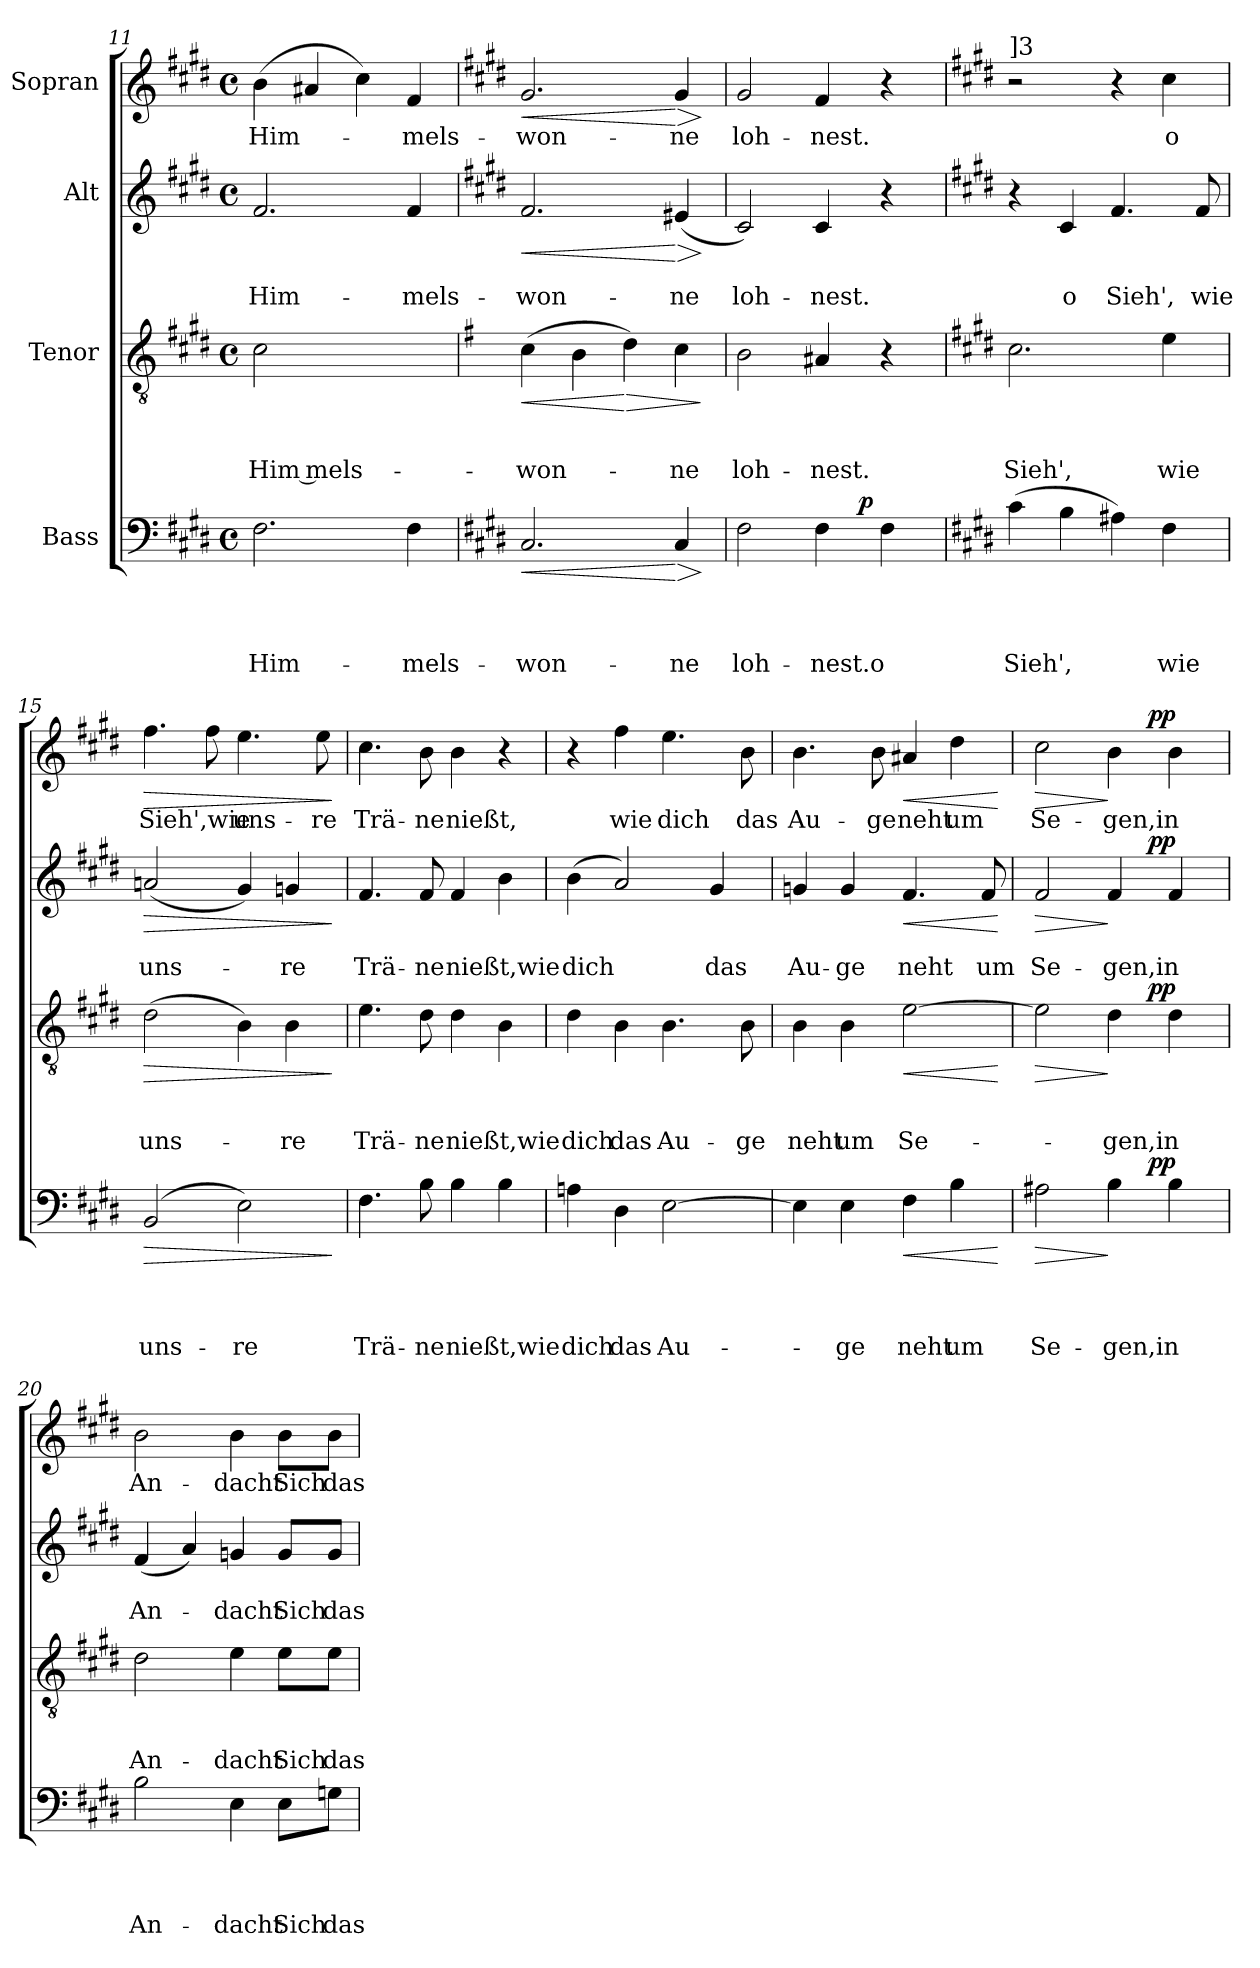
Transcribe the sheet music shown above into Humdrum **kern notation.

**kern	**text	**text	**text	**text	**dynam	**kern	**text	**text	**text	**dynam	**kern	**text	**text	**dynam	**kern	**text	**dynam
*part4	*part4	*part4	*part4	*part4	*part4	*part3	*part3	*part3	*part3	*part3	*part2	*part2	*part2	*part2	*part1	*part1	*part1
*staff4	*staff4	*staff4	*staff4	*staff4	*staff4	*staff3	*staff3	*staff3	*staff3	*staff3	*staff2	*staff2	*staff2	*staff2	*staff1	*staff1	*staff1
*I"Bass	*	*	*	*	*	*I"Tenor	*	*	*	*	*I"Alt	*	*	*	*I"Sopran	*	*
*clefF4	*	*	*	*	*	*clefGv2	*	*	*	*	*clefG2	*	*	*	*clefG2	*	*
*k[f#c#g#d#]	*	*	*	*	*	*k[f#c#g#d#]	*	*	*	*	*k[f#c#g#d#]	*	*	*	*k[f#c#g#d#]	*	*
*E:	*	*	*	*	*	*E:	*	*	*	*	*E:	*	*	*	*E:	*	*
*M4/4	*	*	*	*	*	*M4/4	*	*	*	*	*M4/4	*	*	*	*M4/4	*	*
*met(c)	*	*	*	*	*	*met(c)	*	*	*	*	*met(c)	*	*	*	*met(c)	*	*
=11	=11	=11	=11	=11	=11	=11	=11	=11	=11	=11	=11	=11	=11	=11	=11	=11	=11
!	!	!	!	!LO:LY:b	!	!	!	!	!LO:LY:b	!	!	!	!LO:LY:b	!	!	!LO:LY:b	!
2.F#\	.	.	.	Him-	.	2c#\	.	.	Him mels-	.	2.f#/	.	Him-	.	(>4b\	Him-	.
.	.	.	.	.	.	.	.	.	.	.	.	.	.	.	4a#X/	.	.
.	.	.	.	.	.	2ryy	.	.	.	.	.	.	.	.	4cc#\)	.	.
!	!	!	!	!LO:LY:b	!	!	!	!	!	!	!	!	!LO:LY:b	!	!	!LO:LY:b	!
4F#\	.	.	.	-mels-	.	.	.	.	.	.	4f#/	.	-mels-	.	4f#/	-mels-	.
=12	=12	=12	=12	=12	=12	=12	=12	=12	=12	=12	=12	=12	=12	=12	=12	=12	=12
*	*	*	*	*	*	*k[f#]	*	*	*	*	*	*	*	*	*	*	*
*	*	*	*	*	*	*G:	*	*	*	*	*	*	*	*	*	*	*
!	!	!	!	!LO:LY:b	!LO:HP:b	!	!	!	!LO:LY:b	!LO:HP:b	!	!	!LO:LY:b	!LO:HP:b	!	!LO:LY:b	!LO:HP:b
2.C#/	.	.	.	-won-	<	(>4c\	.	.	-won-	<	2.f#/	.	-won-	<	2.g#/	-won-	<
.	.	.	.	.	.	4B\	.	.	.	.	.	.	.	.	.	.	.
!	!	!	!	!	!	!	!	!	!	!LO:HP:n=1:b	!	!	!	!	!	!	!
.	.	.	.	.	.	4d\)	.	.	.	[ >	.	.	.	.	.	.	.
!	!	!	!	!LO:LY:b	!LO:HP:n=1:b	!	!	!	!LO:LY:b	!	!	!	!LO:LY:b	!LO:HP:n=1:b	!	!LO:LY:b	!LO:HP:n=1:b
4C#/	.	.	.	-ne	[ >	4c\	.	.	-ne	.	(<4e#X/	.	-ne	[ >	4g#/	-ne	[ >
.	.	.	.	.	]	.	.	.	.	]	.	.	.	]	.	.	]
=13	=13	=13	=13	=13	=13	=13	=13	=13	=13	=13	=13	=13	=13	=13	=13	=13	=13
!	!	!	!	!LO:LY:b	!	!	!	!	!LO:LY:b	!	!	!	!LO:LY:b	!	!	!LO:LY:b	!
*^	*	*	*	*	*	*	*	*	*	*	*	*	*	*	*	*	*
2F#\	2ryy	.	.	.	loh-	.	2B\	.	.	loh-	.	2c#/)	.	loh-	.	2g#/	loh-	.
!	!	!	!	!	!LO:LY:b	!	!	!	!	!LO:LY:b	!	!	!	!LO:LY:b	!	!	!LO:LY:b	!
4F#\	8.ryy	.	.	.	-nest.o	.	4A#X/	.	.	-nest.	.	4c#/	.	-nest.	.	4f#/	-nest.	.
!	!	!	!	!	!	!LO:DY:a	!	!	!	!	!	!	!	!	!	!	!	!
.	4ryy	.	.	.	.	p	.	.	.	.	.	.	.	.	.	.	.	.
4F#\	.	.	.	.	.	.	4r	.	.	.	.	4r	.	.	.	4r	.	.
.	16ryy	.	.	.	.	.	.	.	.	.	.	.	.	.	.	.	.	.
*v	*v	*	*	*	*	*	*	*	*	*	*	*	*	*	*	*	*	*
!!LO:LB:g=z
=14	=14	=14	=14	=14	=14	=14	=14	=14	=14	=14	=14	=14	=14	=14	=14	=14	=14
*	*	*	*	*	*	*k[f#c#g#d#]	*	*	*	*	*	*	*	*	*	*	*
*	*	*	*	*	*	*E:	*	*	*	*	*	*	*	*	*	*	*
*^	*	*	*	*	*	*	*	*	*	*	*	*	*	*	*	*	*
!	!	!	!	!	!	!	!	!	!	!	!	!	!	!	!	!LO:TX:a:t=]3	!	!
!	!	!	!	!	!LO:LY:b	!	!	!	!	!LO:LY:b	!	!	!	!	!	!	!	!
*v	*v	*	*	*	*	*	*	*	*	*	*	*	*	*	*	*	*	*
(>4c#\	.	.	.	Sieh',	.	2.c#\	.	.	Sieh',	.	4r	.	.	.	2r	.	.
!	!	!	!	!	!	!	!	!	!	!	!	!	!LO:LY:b	!	!	!	!
4B\	.	.	.	.	.	.	.	.	.	.	4c#/	.	o	.	.	.	.
!	!	!	!	!	!	!	!	!	!	!	!	!	!LO:LY:b	!	!	!	!
4A#X\)	.	.	.	.	.	.	.	.	.	.	4.f#/	.	Sieh',	.	4r	.	.
!	!	!	!	!LO:LY:b	!	!	!	!	!LO:LY:b	!	!	!	!	!	!	!LO:LY:b	!
4F#\	.	.	.	wie	.	4e\	.	.	wie	.	.	.	.	.	4cc#\	o	.
!	!	!	!	!	!	!	!	!	!	!	!	!	!LO:LY:b	!	!	!	!
.	.	.	.	.	.	.	.	.	.	.	8f#/	.	wie	.	.	.	.
=15	=15	=15	=15	=15	=15	=15	=15	=15	=15	=15	=15	=15	=15	=15	=15	=15	=15
!	!	!	!	!LO:LY:b	!LO:HP:b	!	!	!	!LO:LY:b	!LO:HP:b	!	!	!LO:LY:b	!LO:HP:b	!	!LO:LY:b	!LO:HP:b
(2BB/	.	.	.	uns-	>	(>2d#\	.	.	uns-	>	(<2an/	.	uns-	>	4.ff#\	Sieh',wie	>
.	.	.	.	.	.	.	.	.	.	.	.	.	.	.	8ff#\	.	.
!	!	!	!	!LO:LY:b	!	!	!	!	!	!	!	!	!	!	!	!LO:LY:b	!
2E\)	.	.	.	-re	.	4B\)	.	.	.	.	4g#/)	.	.	.	4.ee\	uns-	.
!	!	!	!	!	!	!	!	!	!LO:LY:b	!	!	!	!LO:LY:b	!	!	!	!
.	.	.	.	.	.	4B\	.	.	-re	.	4gn/	.	-re	.	.	.	.
!	!	!	!	!	!	!	!	!	!	!	!	!	!	!	!	!LO:LY:b	!
.	.	.	.	.	.	.	.	.	.	.	.	.	.	.	8ee\	-re	.
.	.	.	.	.	]	.	.	.	.	]	.	.	.	]	.	.	]
=16	=16	=16	=16	=16	=16	=16	=16	=16	=16	=16	=16	=16	=16	=16	=16	=16	=16
!	!	!	!	!LO:LY:b	!	!	!	!	!LO:LY:b	!	!	!	!LO:LY:b	!	!	!LO:LY:b	!
4.F#\	.	.	.	Trä-	.	4.e\	.	.	Trä-	.	4.f#/	.	Trä-	.	4.cc#\	Trä-	.
!	!	!	!	!LO:LY:b	!	!	!	!	!LO:LY:b	!	!	!	!LO:LY:b	!	!	!LO:LY:b	!
8B\	.	.	.	-ne	.	8d#\	.	.	-ne	.	8f#/	.	-ne	.	8b\	-ne	.
!	!	!	!	!LO:LY:b	!	!	!	!	!LO:LY:b	!	!	!	!LO:LY:b	!	!	!LO:LY:b	!
4B\	.	.	.	nießt,wie	.	4d#\	.	.	nießt,wie	.	4f#/	.	nießt,wie	.	4b\	nießt,	.
4B\	.	.	.	.	.	4B\	.	.	.	.	4b\	.	.	.	4r	.	.
=17	=17	=17	=17	=17	=17	=17	=17	=17	=17	=17	=17	=17	=17	=17	=17	=17	=17
!	!	!	!	!LO:LY:b	!	!	!	!	!LO:LY:b	!	!	!	!LO:LY:b	!	!	!	!
4An\	.	.	.	dich	.	4d#\	.	.	dich	.	(>4b\	.	dich	.	4r	.	.
!	!	!	!	!LO:LY:b	!	!	!	!	!LO:LY:b	!	!	!	!	!	!	!LO:LY:b	!
4D#\	.	.	.	das	.	4B\	.	.	das	.	2a/)	.	.	.	4ff#\	wie	.
!	!	!	!	!LO:LY:b	!	!	!	!	!LO:LY:b	!	!	!	!	!	!	!LO:LY:b	!
[>2E\	.	.	.	Au-	.	4.B\	.	.	Au-	.	.	.	.	.	4.ee\	dich	.
!	!	!	!	!	!	!	!	!	!	!	!	!	!LO:LY:b	!	!	!	!
.	.	.	.	.	.	.	.	.	.	.	4g#/	.	das	.	.	.	.
!	!	!	!	!	!	!	!	!	!LO:LY:b	!	!	!	!	!	!	!LO:LY:b	!
.	.	.	.	.	.	8B\	.	.	-ge	.	.	.	.	.	8b\	das	.
=18	=18	=18	=18	=18	=18	=18	=18	=18	=18	=18	=18	=18	=18	=18	=18	=18	=18
!	!	!	!	!	!	!	!	!	!LO:LY:b	!	!	!	!LO:LY:b	!	!	!LO:LY:b	!
4E\]	.	.	.	.	.	4B\	.	.	neht	.	4gn/	.	Au-	.	4.b\	Au-	.
!	!	!	!	!LO:LY:b	!	!	!	!	!LO:LY:b	!	!	!	!LO:LY:b	!	!	!	!
4E\	.	.	.	-ge	.	4B\	.	.	um	.	4g/	.	-ge	.	.	.	.
!	!	!	!	!	!	!	!	!	!	!	!	!	!	!	!	!LO:LY:b	!
.	.	.	.	.	.	.	.	.	.	.	.	.	.	.	8b\	-ge	.
!	!	!	!	!LO:LY:b	!LO:HP:b	!	!	!	!LO:LY:b	!LO:HP:b	!	!	!LO:LY:b	!LO:HP:b	!	!LO:LY:b	!LO:HP:b
4F#\	.	.	.	neht	<	[>2e\	.	.	Se-	<	4.f#/	.	neht	<	4a#X/	neht	<
!	!	!	!	!LO:LY:b	!	!	!	!	!	!	!	!	!	!	!	!LO:LY:b	!
4B\	.	.	.	um	.	.	.	.	.	.	.	.	.	.	4dd#\	um	.
!	!	!	!	!	!	!	!	!	!	!	!	!	!LO:LY:b	!	!	!	!
.	.	.	.	.	.	.	.	.	.	.	8f#/	.	um	.	.	.	.
.	.	.	.	.	[	.	.	.	.	[	.	.	.	[	.	.	[
=19	=19	=19	=19	=19	=19	=19	=19	=19	=19	=19	=19	=19	=19	=19	=19	=19	=19
!	!	!	!	!LO:LY:b	!LO:HP:b	!	!	!	!	!LO:HP:b	!	!	!LO:LY:b	!LO:HP:b	!	!LO:LY:b	!LO:HP:b
*^	*	*	*	*	*	*^	*	*	*	*	*^	*	*	*	*^	*	*
2A#X\	2ryy	.	.	.	Se-	>	2e\]	2ryy	.	.	.	>	2f#/	2ryy	.	Se-	>	2cc#\	2ryy	Se-	>
!	!	!	!	!	!LO:LY:b	!	!	!	!	!	!LO:LY:b	!	!	!	!	!LO:LY:b	!	!	!	!LO:LY:b	!
4B\	8.ryy	.	.	.	-gen,in	]	4d#\	8.ryy	.	.	-gen,in	]	4f#/	8.ryy	.	-gen,in	]	4b\	8.ryy	-gen,in	]
!	!	!	!	!	!	!LO:DY:a	!	!	!	!	!	!LO:DY:a	!	!	!	!	!LO:DY:a	!	!	!	!LO:DY:a
.	4ryy	.	.	.	.	pp	.	4ryy	.	.	.	pp	.	4ryy	.	.	pp	.	4ryy	.	pp
4B\	.	.	.	.	.	.	4d#\	.	.	.	.	.	4f#/	.	.	.	.	4b\	.	.	.
.	16ryy	.	.	.	.	.	.	16ryy	.	.	.	.	.	16ryy	.	.	.	.	16ryy	.	.
!!LO:PB:g=z
=20	=20	=20	=20	=20	=20	=20	=20	=20	=20	=20	=20	=20	=20	=20	=20	=20	=20	=20	=20	=20	=20
!	!	!	!	!	!LO:LY:b	!	!	!	!	!	!LO:LY:b	!	!	!	!	!LO:LY:b	!	!	!	!LO:LY:b	!
*v	*v	*	*	*	*	*	*	*	*	*	*	*	*v	*v	*	*	*	*v	*v	*	*
*	*	*	*	*	*	*v	*v	*	*	*	*	*	*	*	*	*	*	*
2B\	.	.	.	An-	.	2d#\	.	.	An-	.	(<4f#/	.	An-	.	2b\	An-	.
.	.	.	.	.	.	.	.	.	.	.	4a/)	.	.	.	.	.	.
!	!	!	!	!LO:LY:b	!	!	!	!	!LO:LY:b	!	!	!	!LO:LY:b	!	!	!LO:LY:b	!
4E\	.	.	.	-dacht	.	4e\	.	.	-dacht	.	4gn/	.	-dacht	.	4b\	-dacht	.
!	!	!	!	!LO:LY:b	!	!	!	!	!LO:LY:b	!	!	!	!LO:LY:b	!	!	!LO:LY:b	!
8E\L	.	.	.	Sich	.	8e\L	.	.	Sich	.	8g/L	.	Sich	.	8b\L	Sich	.
!	!	!	!	!LO:LY:b	!	!	!	!	!LO:LY:b	!	!	!	!LO:LY:b	!	!	!LO:LY:b	!
8Gn\J	.	.	.	das	.	8e\J	.	.	das	.	8g/J	.	das	.	8b\J	das	.
=	=	=	=	=	=	=	=	=	=	=	=	=	=	=	=	=	=
*-	*-	*-	*-	*-	*-	*-	*-	*-	*-	*-	*-	*-	*-	*-	*-	*-	*-
